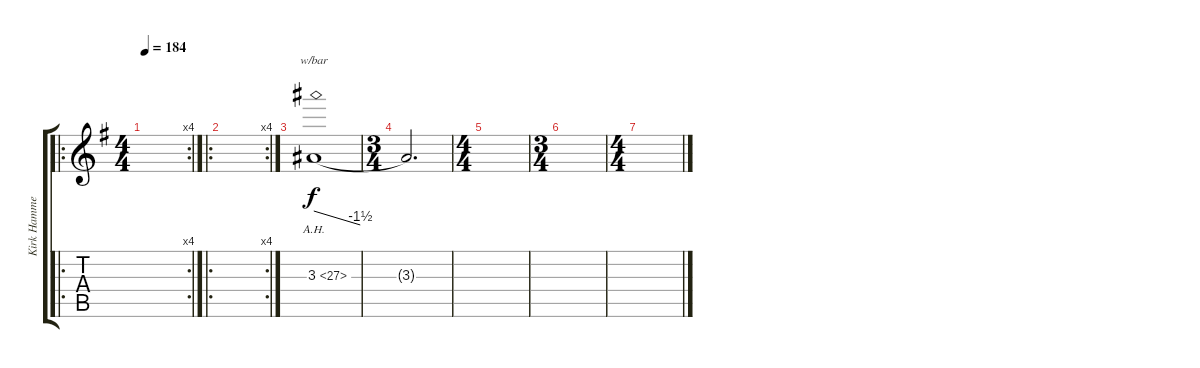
\track ("Kirk Hammett (Solo)" "Kirk Hamme") {instrument distortionguitar}
\staff {score tabs}
\tuning (E4 B3 G3 D3 A2 E2) {hide}
\ro
\rc 4
\ts (4 4)
\tempo 184
\clef g2
\ks g
|
\ro
\rc 4
|
3.3{ah 24}.1{tbe (dive default 0 0 60 -6)} |
\ts (3 4)
3.3{t}.2{d} |
\ts (4 4)
|
\ts (3 4)
|
\ts (4 4)
